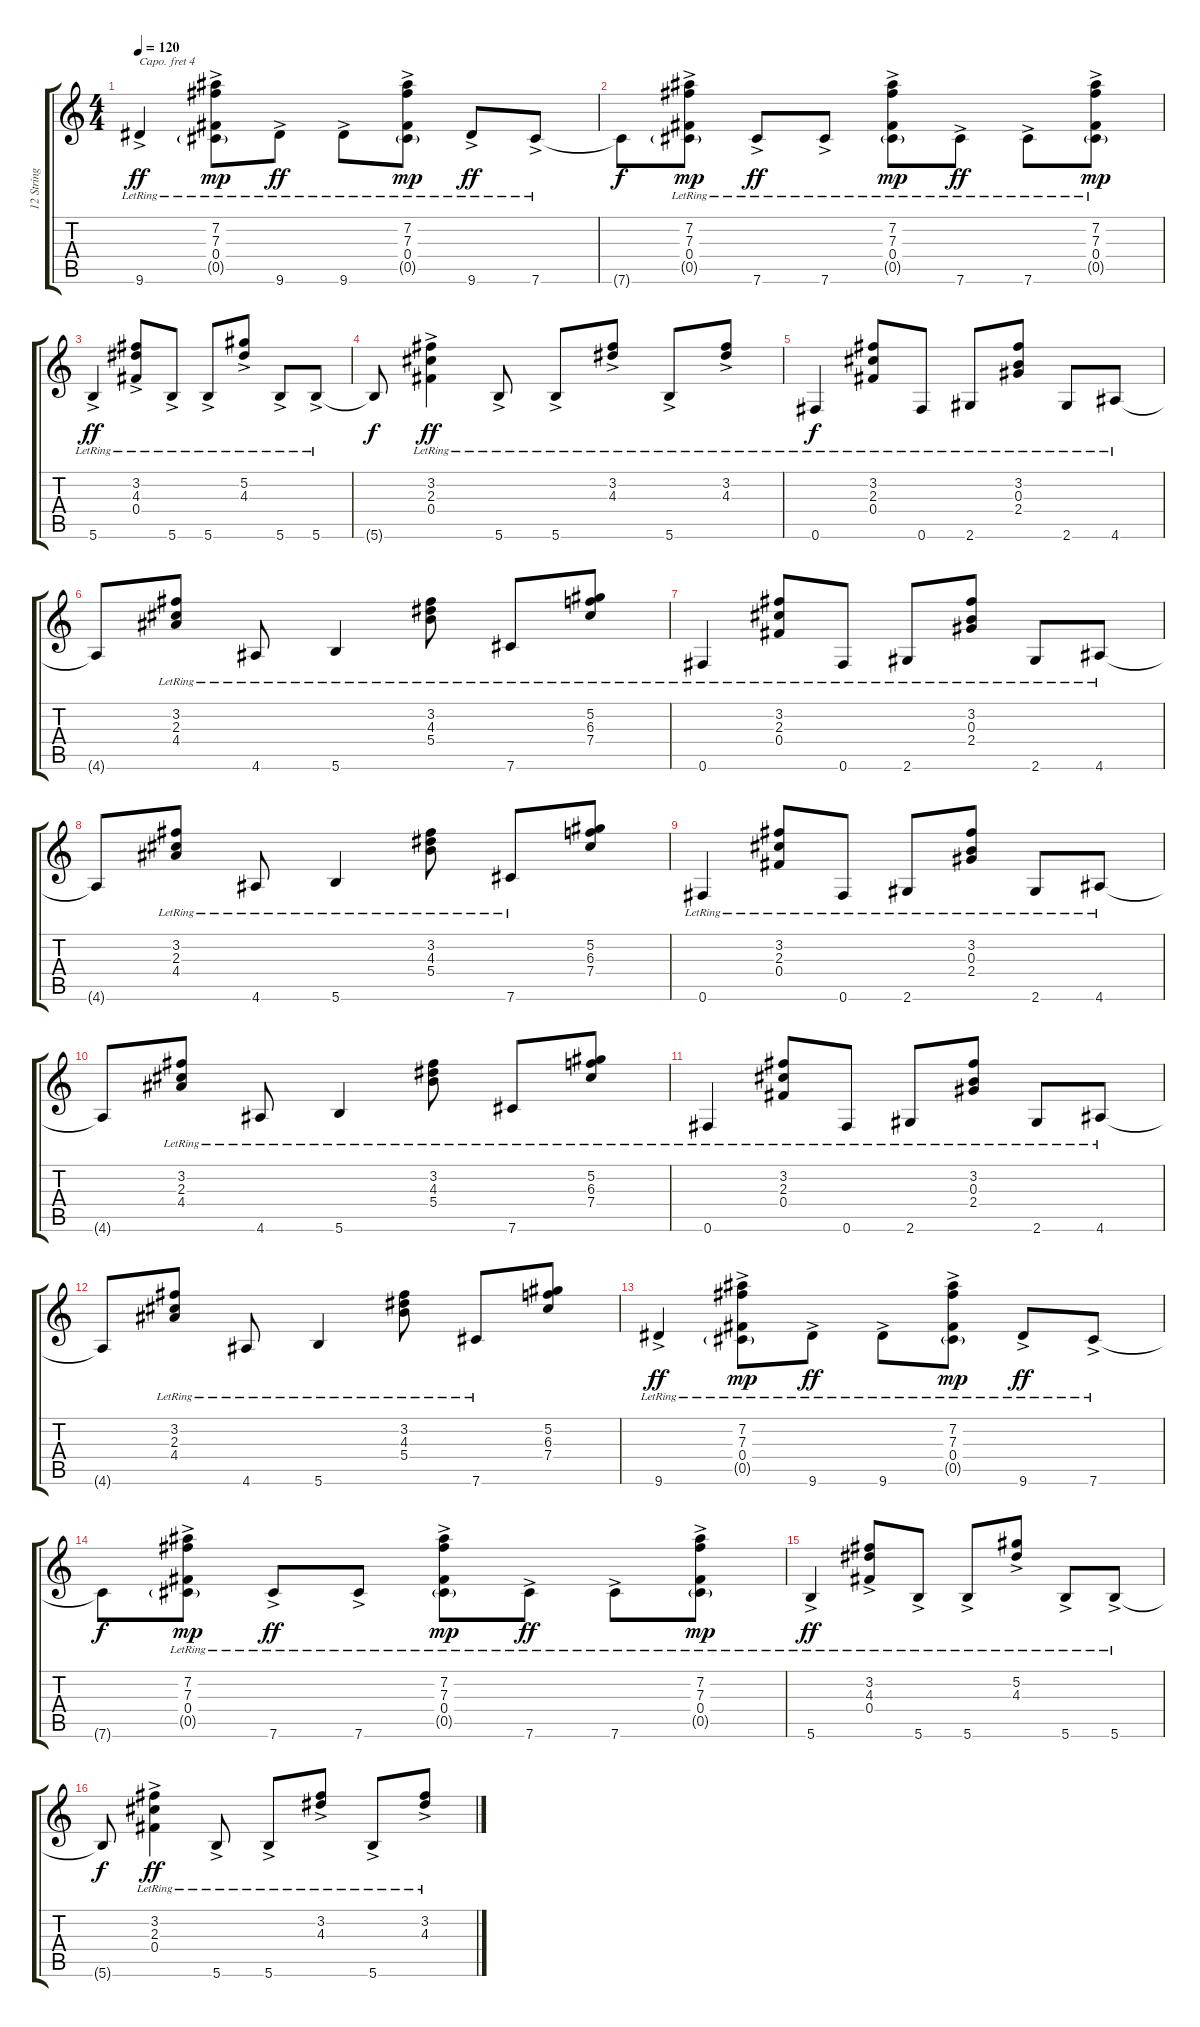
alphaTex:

\track ("12 String (lower" "12 String ") {instrument acousticguitarsteel}
\staff {score tabs}
\capo 4
\tuning (E4 B3 G3 D3 A2 D2) {hide}
\ts (4 4)
\tempo 120
\clef g2
\ks c
9.6{ac lr}.4{dy ff} (7.2{ac lr} 7.3{ac lr} 0.4{ac lr} 0.5{g lr}).8{dy mp} 9.6{ac lr}.8{dy ff} 9.6{ac lr}.8 (7.2{ac lr} 7.3{ac lr} 0.4{ac lr} 0.5{g lr}).8{dy mp} 9.6{ac lr}.8{dy ff} 7.6{ac lr}.8 |
7.6{t}.8{dy f} (7.2{ac lr} 7.3{ac lr} 0.4{ac lr} 0.5{g lr}).8{dy mp} 7.6{ac lr}.8{dy ff} 7.6{ac lr}.8 (7.2{ac lr} 7.3{ac lr} 0.4{ac lr} 0.5{g lr}).8{dy mp} 7.6{ac lr}.8{dy ff} 7.6{ac lr}.8 (7.2{ac lr} 7.3{ac lr} 0.4{ac lr} 0.5{g lr}).8{dy mp} |
5.6{ac lr}.4{dy ff} (3.2{ac lr} 4.3{ac lr} 0.4{lr}).8 5.6{ac lr}.8 5.6{ac lr}.8 (5.2{ac lr} 4.3{ac lr}).8 5.6{ac lr}.8 5.6{ac lr}.8 |
5.6{t}.8{dy f} (3.2{ac lr} 2.3{ac lr} 0.4{ac lr}).4{dy ff} 5.6{ac lr}.8 5.6{ac lr}.8 (3.2{ac lr} 4.3{ac lr}).8 5.6{ac lr}.8 (3.2{ac lr} 4.3{ac lr}).8 |
0.6{lr}.4{dy f} (3.2{lr} 2.3{lr} 0.4{lr}).8 0.6{lr}.8 2.6{lr}.8 (3.2{lr} 0.3{lr} 2.4{lr}).8 2.6{lr}.8 4.6{lr}.8 |
4.6{t}.8 (3.2{lr} 2.3{lr} 4.4{lr}).8 4.6{lr}.8 5.6{lr}.4 (3.2{lr} 4.3{lr} 5.4{lr}).8 7.6{lr}.8 (5.2{lr} 6.3{lr} 7.4{lr}).8 |
0.6{lr}.4 (3.2{lr} 2.3{lr} 0.4{lr}).8 0.6{lr}.8 2.6{lr}.8 (3.2{lr} 0.3{lr} 2.4{lr}).8 2.6{lr}.8 4.6{lr}.8 |
4.6{t}.8 (3.2{lr} 2.3{lr} 4.4{lr}).8 4.6{lr}.8 5.6{lr}.4 (3.2{lr} 4.3{lr} 5.4{lr}).8 7.6{lr}.8 (5.2 6.3 7.4).8 |
0.6{lr}.4 (3.2{lr} 2.3{lr} 0.4{lr}).8 0.6{lr}.8 2.6{lr}.8 (3.2{lr} 0.3{lr} 2.4{lr}).8 2.6{lr}.8 4.6{lr}.8 |
4.6{t}.8 (3.2{lr} 2.3{lr} 4.4{lr}).8 4.6{lr}.8 5.6{lr}.4 (3.2{lr} 4.3{lr} 5.4{lr}).8 7.6{lr}.8 (5.2{lr} 6.3{lr} 7.4{lr}).8 |
0.6{lr}.4 (3.2{lr} 2.3{lr} 0.4{lr}).8 0.6{lr}.8 2.6{lr}.8 (3.2{lr} 0.3{lr} 2.4{lr}).8 2.6{lr}.8 4.6{lr}.8 |
4.6{t}.8 (3.2{lr} 2.3{lr} 4.4{lr}).8 4.6{lr}.8 5.6{lr}.4 (3.2{lr} 4.3{lr} 5.4{lr}).8 7.6{lr}.8 (5.2 6.3 7.4).8 |
9.6{ac lr}.4{dy ff} (7.2{ac lr} 7.3{ac lr} 0.4{ac lr} 0.5{g lr}).8{dy mp} 9.6{ac lr}.8{dy ff} 9.6{ac lr}.8 (7.2{ac lr} 7.3{ac lr} 0.4{ac lr} 0.5{g lr}).8{dy mp} 9.6{ac lr}.8{dy ff} 7.6{ac lr}.8 |
7.6{t}.8{dy f} (7.2{ac lr} 7.3{ac lr} 0.4{ac lr} 0.5{g lr}).8{dy mp} 7.6{ac lr}.8{dy ff} 7.6{ac lr}.8 (7.2{ac lr} 7.3{ac lr} 0.4{ac lr} 0.5{g lr}).8{dy mp} 7.6{ac lr}.8{dy ff} 7.6{ac lr}.8 (7.2{ac lr} 7.3{ac lr} 0.4{ac lr} 0.5{g lr}).8{dy mp} |
5.6{ac lr}.4{dy ff} (3.2{ac lr} 4.3{ac lr} 0.4{lr}).8 5.6{ac lr}.8 5.6{ac lr}.8 (5.2{ac lr} 4.3{ac lr}).8 5.6{ac lr}.8 5.6{ac lr}.8 |
5.6{t}.8{dy f} (3.2{ac lr} 2.3{ac lr} 0.4{ac lr}).4{dy ff} 5.6{ac lr}.8 5.6{ac lr}.8 (3.2{ac lr} 4.3{ac lr}).8 5.6{ac lr}.8 (3.2{ac lr} 4.3{ac lr}).8
